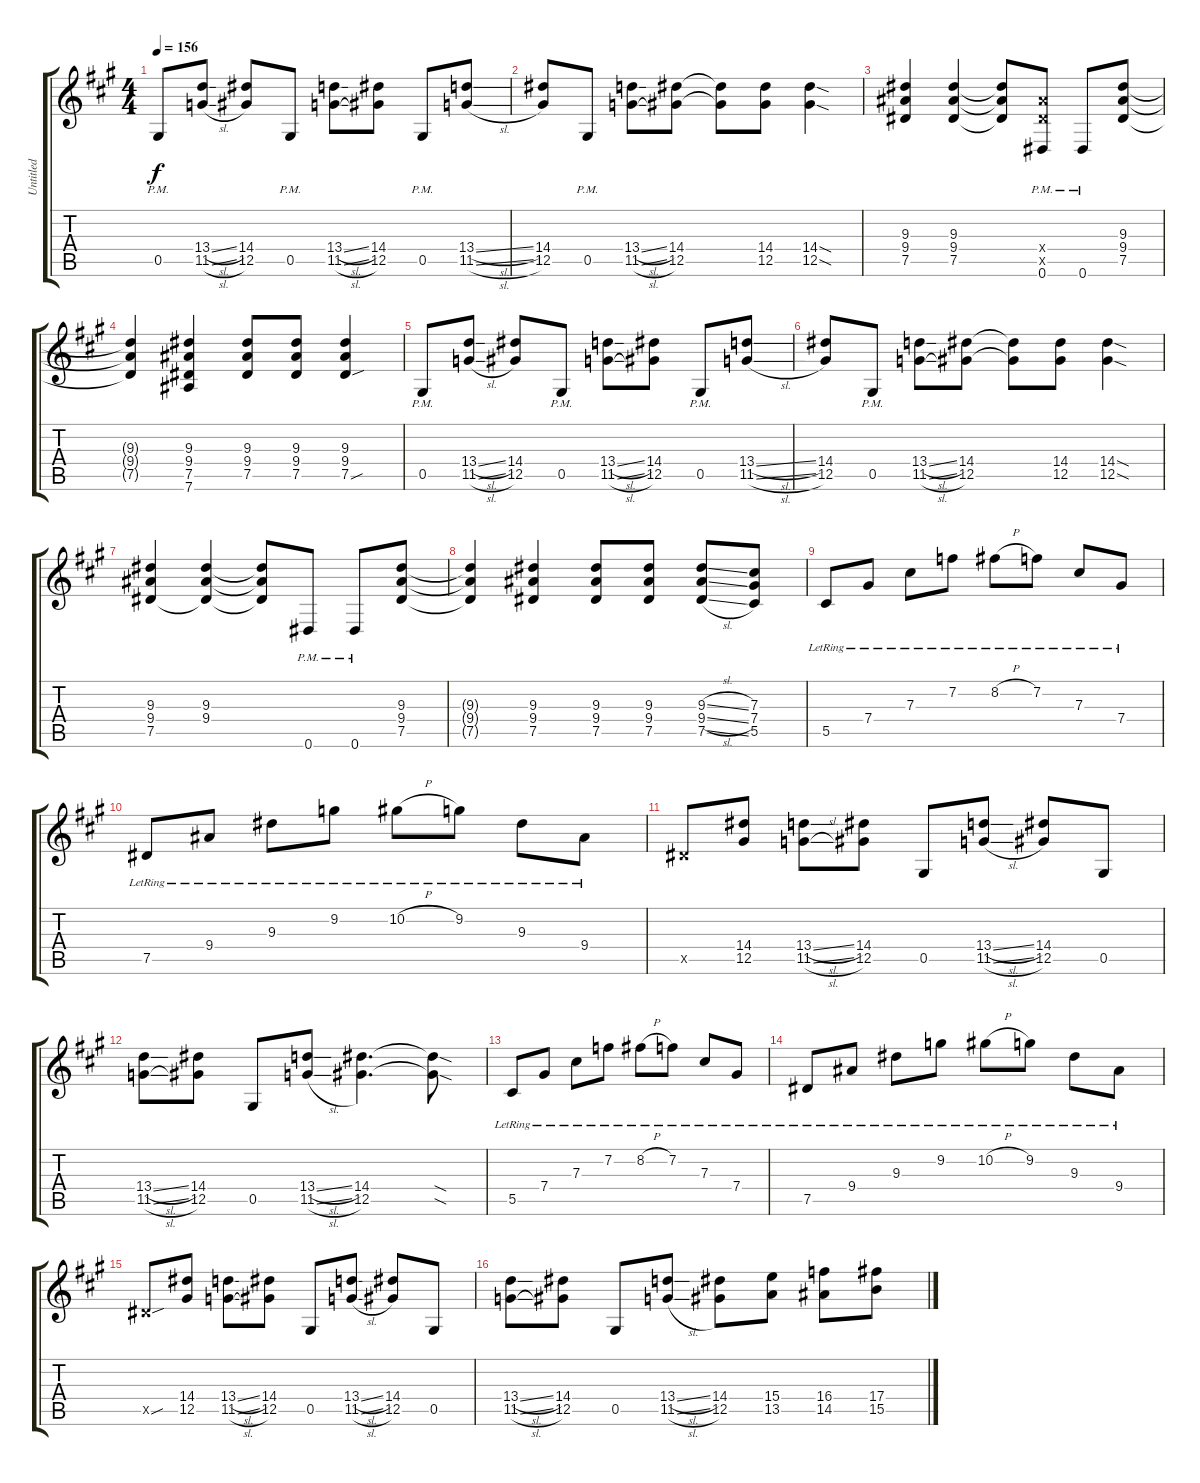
\track ("Untitled" "Untitled") {instrument distortionguitar}
\staff {score tabs}
\tuning (Eb4 Bb3 Gb3 Db3 Ab2 Eb2) {hide}
\ts (4 4)
\tempo 156
\clef g2
\ks a
0.5{pm}.8{dy f} (13.4{sl} 11.5{sl}).8 (14.4 12.5).8 0.5{pm}.8 (13.4{sl} 11.5{sl}).8 (14.4 12.5).8 0.5{pm}.8 (13.4{sl} 11.5{sl}).8 |
(14.4 12.5).8 0.5{pm}.8 (13.4{sl} 11.5{sl}).8 (14.4 12.5).8 (14.4{t} 12.5{t}).8 (14.4 12.5).8 (14.4{sod} 12.5{sod}).4 |
(9.3 9.4 7.5).4 (9.3 9.4 7.5).4 (9.3{t} 9.4{t} 7.5{t}).8 (9.4{pm x} 7.5{pm x} 0.6{pm}).8 0.6{pm}.8 (9.3 9.4 7.5).8 |
(9.3{t} 9.4{t} 7.5{t}).4 (9.3 9.4 7.5 7.6).4 (9.3 9.4 7.5).8 (9.3 9.4 7.5).8 (9.3 9.4 7.5{sou}).4 |
0.5{pm}.8 (13.4{sl} 11.5{sl}).8 (14.4 12.5).8 0.5{pm}.8 (13.4{sl} 11.5{sl}).8 (14.4 12.5).8 0.5{pm}.8 (13.4{sl} 11.5{sl}).8 |
(14.4 12.5).8 0.5{pm}.8 (13.4{sl} 11.5{sl}).8 (14.4 12.5).8 (14.4{t} 12.5{t}).8 (14.4 12.5).8 (14.4{sod} 12.5{sod}).4 |
(9.3 9.4 7.5).4 (9.3 9.4 7.5{t}).4 (9.3{t} 9.4{t} 7.5{t}).8 0.6{pm}.8 0.6{pm}.8 (9.3 9.4 7.5).8 |
(9.3{t} 9.4{t} 7.5{t}).4 (9.3 9.4 7.5).4 (9.3 9.4 7.5).8 (9.3 9.4 7.5).8 (9.3{sl} 9.4{sl} 7.5{sl}).8 (7.3 7.4 5.5).8 |
5.5{lr}.8 7.4{lr}.8 7.3{lr}.8 7.2{lr}.8 8.2{h lr}.8 7.2{lr}.8 7.3{lr}.8 7.4{lr}.8 |
7.5{lr}.8 9.4{lr}.8 9.3{lr}.8 9.2{lr}.8 10.2{h lr}.8 9.2{lr}.8 9.3{lr}.8 9.4{lr}.8 |
7.5{x}.8 (14.4 12.5).8 (13.4{sl} 11.5{sl}).8 (14.4 12.5).8 0.5.8 (13.4{sl} 11.5{sl}).8 (14.4 12.5).8 0.5.8 |
(13.4{sl} 11.5{sl}).8 (14.4 12.5).8 0.5.8 (13.4{sl} 11.5{sl}).8 (14.4 12.5).4{d} (14.4{sod t} 12.5{sod t}).8 |
5.5{lr}.8 7.4{lr}.8 7.3{lr}.8 7.2{lr}.8 8.2{h lr}.8 7.2{lr}.8 7.3{lr}.8 7.4{lr}.8 |
7.5{lr}.8 9.4{lr}.8 9.3{lr}.8 9.2{lr}.8 10.2{h lr}.8 9.2{lr}.8 9.3{lr}.8 9.4{lr}.8 |
7.5{sou x}.8 (14.4 12.5).8 (13.4{sl} 11.5{sl}).8 (14.4 12.5).8 0.5.8 (13.4{sl} 11.5{sl}).8 (14.4 12.5).8 0.5.8 |
(13.4{sl} 11.5{sl}).8 (14.4 12.5).8 0.5.8 (13.4{sl} 11.5{sl}).8 (14.4 12.5).8 (15.4 13.5).8 (16.4 14.5).8 (17.4 15.5).8
